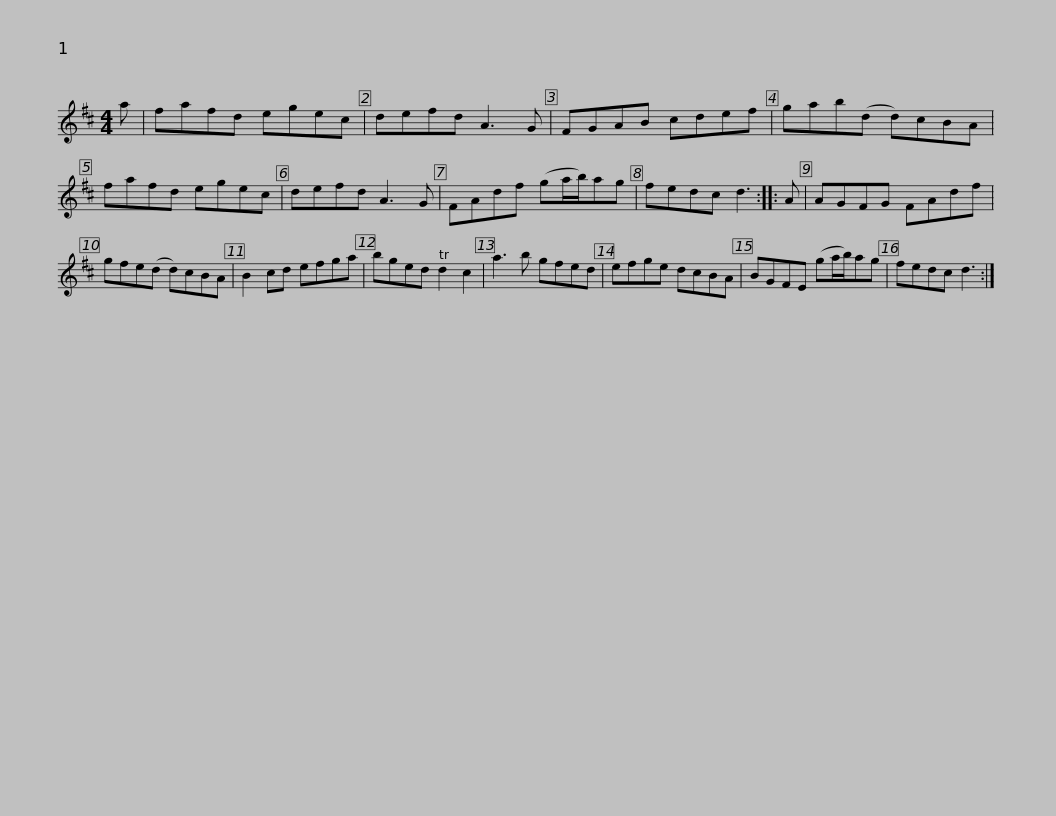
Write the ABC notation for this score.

X:1
L:1/8
M:4/4
I:linebreak $
K:D
V:1 treble
V:1
 a | fafd egec | defd A3 G | FGAB cdef | gab(d d)cBA | %5
 fafd egec |$ defd A3 G | FAdf (ga/b/)ag | fedc d3 :: A | %10
 AGFG FAdf | gfe(d d)cBA |$ B2 cd efga | bged d2 c2 | a3 b gfed | %15
 efge dcBA | BGFE (ga/b/)ag | fedc d3 :| %18
